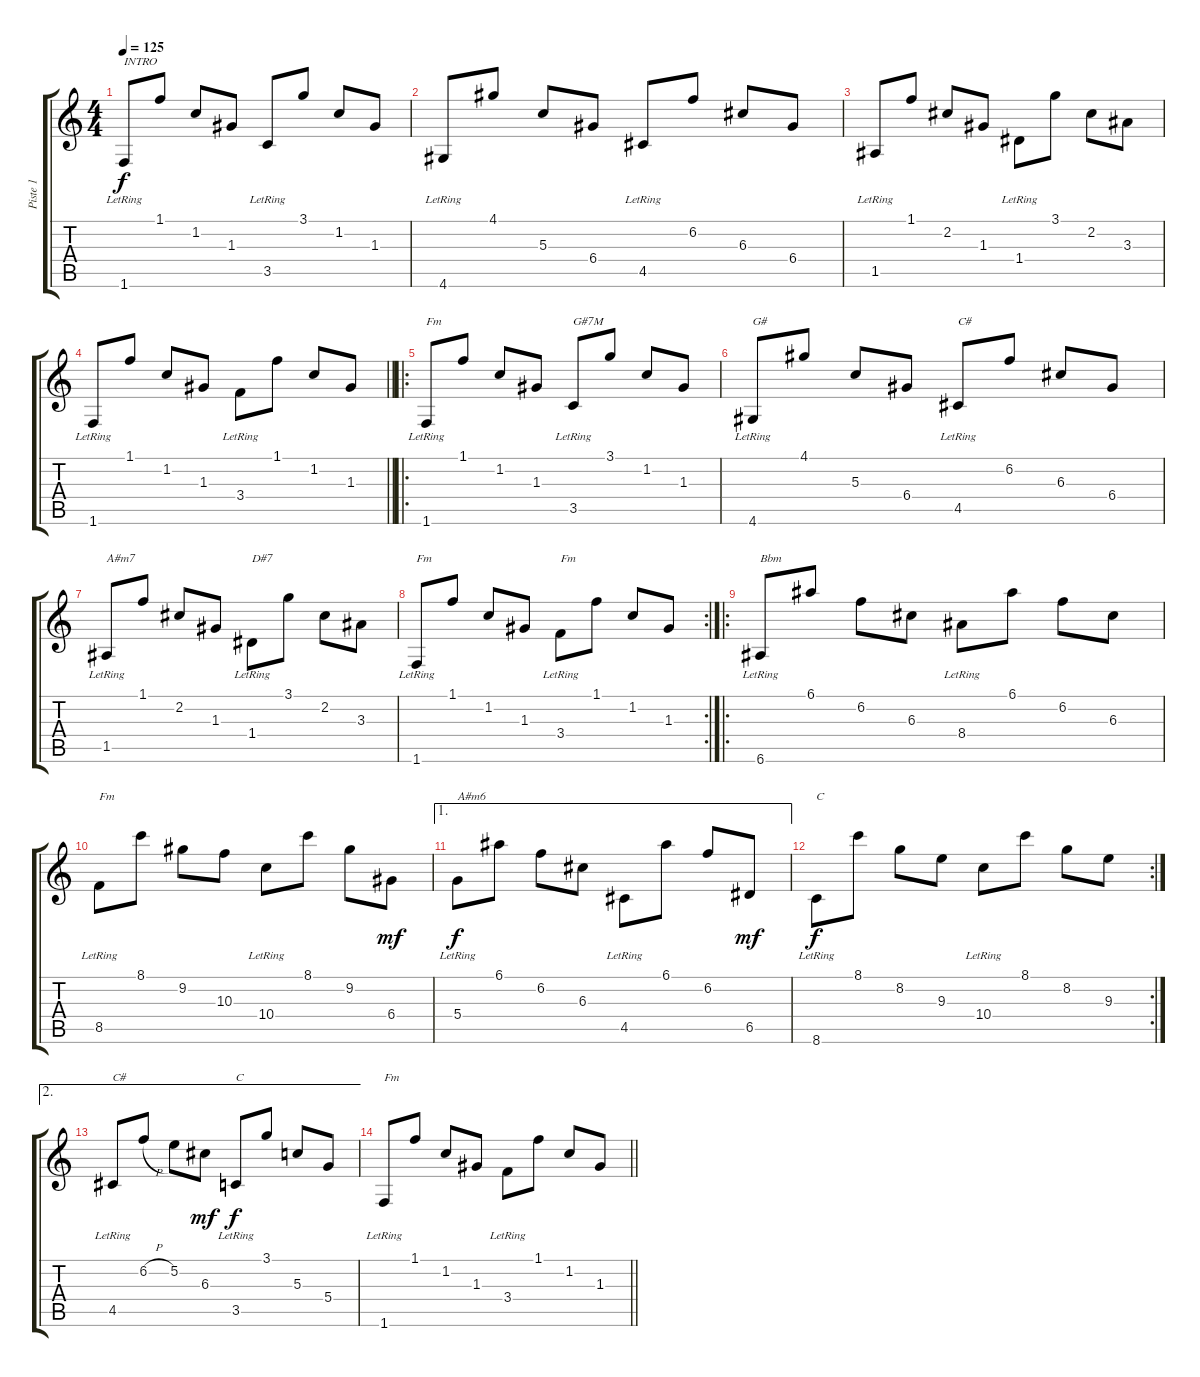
\track ("Piste 1" "Piste 1") {instrument acousticguitarsteel}
\staff {score tabs}
\tuning (E4 B3 G3 D3 A2 E2) {hide}
\ts (4 4)
\tempo 125
\clef g2
\ks c
1.6{lr}.8{txt "INTRO" dy f instrument acousticguitarsteel} 1.1.8 1.2.8 1.3.8 3.5{lr}.8 3.1.8 1.2.8 1.3.8 |
4.6{lr}.8 4.1.8 5.3.8 6.4.8 4.5{lr}.8 6.2.8 6.3.8 6.4.8 |
1.5{lr}.8 1.1.8 2.2.8 1.3.8 1.4{lr}.8 3.1.8 2.2.8 3.3.8 |
\barLineRight lightlight
1.6{lr}.8 1.1.8 1.2.8 1.3.8 3.4{lr}.8 1.1.8 1.2.8 1.3.8 |
\ro
1.6{lr}.8{txt "Fm"} 1.1.8 1.2.8 1.3.8 3.5{lr}.8{txt "G#7M"} 3.1.8 1.2.8 1.3.8 |
4.6{lr}.8{txt "G#"} 4.1.8 5.3.8 6.4.8 4.5{lr}.8{txt "C#"} 6.2.8 6.3.8 6.4.8 |
1.5{lr}.8{txt "A#m7"} 1.1.8 2.2.8 1.3.8 1.4{lr}.8{txt "D#7"} 3.1.8 2.2.8 3.3.8 |
\rc 2
1.6{lr}.8{txt "Fm"} 1.1.8 1.2.8 1.3.8 3.4{lr}.8{txt "Fm"} 1.1.8 1.2.8 1.3.8 |
\ro
6.6{lr}.8{txt "Bbm"} 6.1.8 6.2.8 6.3.8 8.4{lr}.8 6.1.8 6.2.8 6.3.8 |
8.5{lr}.8{txt "Fm"} 8.1.8 9.2.8 10.3.8 10.4{lr}.8 8.1.8 9.2.8 6.4.8{dy mf} |
\ae 1
5.4{lr}.8{txt "A#m6" dy f} 6.1.8 6.2.8 6.3.8 4.5{lr}.8 6.1.8 6.2.8 6.5.8{dy mf} |
\rc 2
8.6{lr}.8{txt "C" dy f} 8.1.8 8.2.8 9.3.8 10.4{lr}.8 8.1.8 8.2.8 9.3.8 |
\ae 2
4.5{lr}.8{txt "C#"} 6.2{h}.8 5.2.8 6.3.8{dy mf} 3.5{lr}.8{txt "C" dy f} 3.1.8 5.3.8 5.4.8 |
\barLineRight lightlight
1.6{lr}.8{txt "Fm"} 1.1.8 1.2.8 1.3.8 3.4{lr}.8 1.1.8 1.2.8 1.3.8
